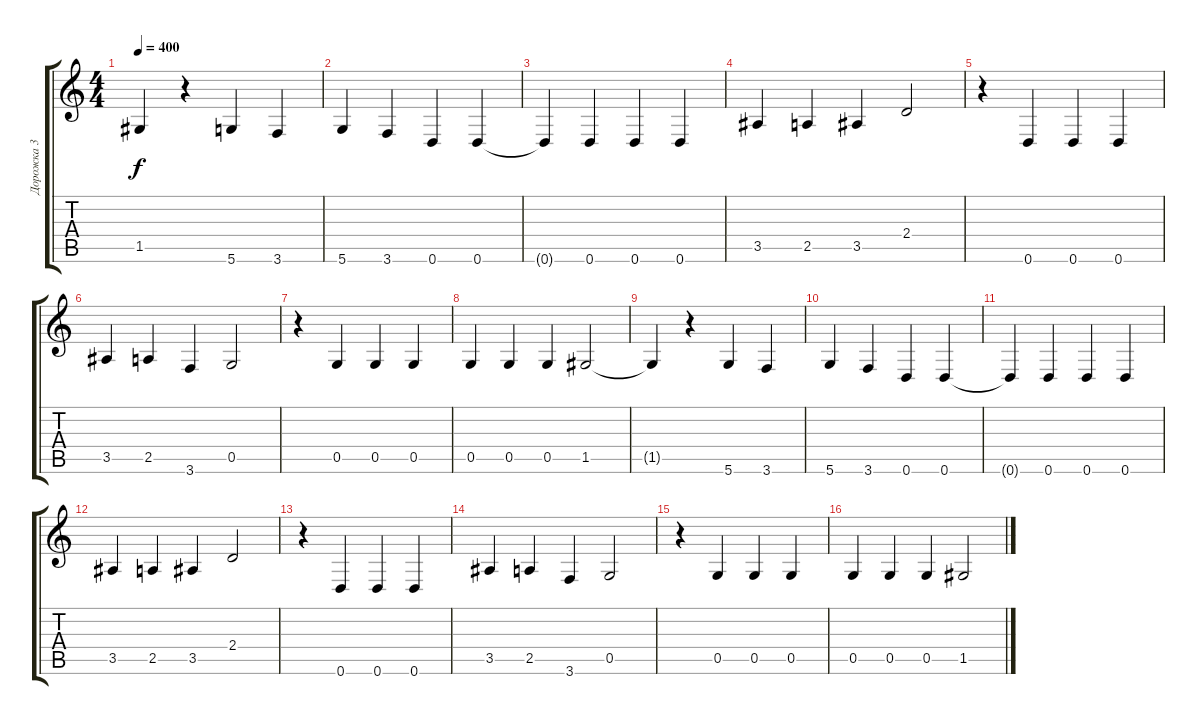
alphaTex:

\track ("Дорожка 3" "Дорожка 3") {instrument electricbassfinger}
\staff {score tabs}
\tuning (D4 A3 F3 C3 G2 D2) {hide}
\ts (4 4)
\tempo 400
\clef g2
\ks c
1.5{t}.4{dy f} r.4 5.6.4 3.6.4 |
5.6.4 3.6.4 0.6.4 0.6.4 |
0.6{t}.4 0.6.4 0.6.4 0.6.4 |
3.5.4 2.5.4 3.5.4 2.4.2 |
r.4 0.6.4 0.6.4 0.6.4 |
3.5.4 2.5.4 3.6.4 0.5.2 |
r.4 0.5.4 0.5.4 0.5.4 |
0.5.4 0.5.4 0.5.4 1.5.2 |
1.5{t}.4 r.4 5.6.4 3.6.4 |
5.6.4 3.6.4 0.6.4 0.6.4 |
0.6{t}.4 0.6.4 0.6.4 0.6.4 |
3.5.4 2.5.4 3.5.4 2.4.2 |
r.4 0.6.4 0.6.4 0.6.4 |
3.5.4 2.5.4 3.6.4 0.5.2 |
r.4 0.5.4 0.5.4 0.5.4 |
0.5.4 0.5.4 0.5.4 1.5.2
